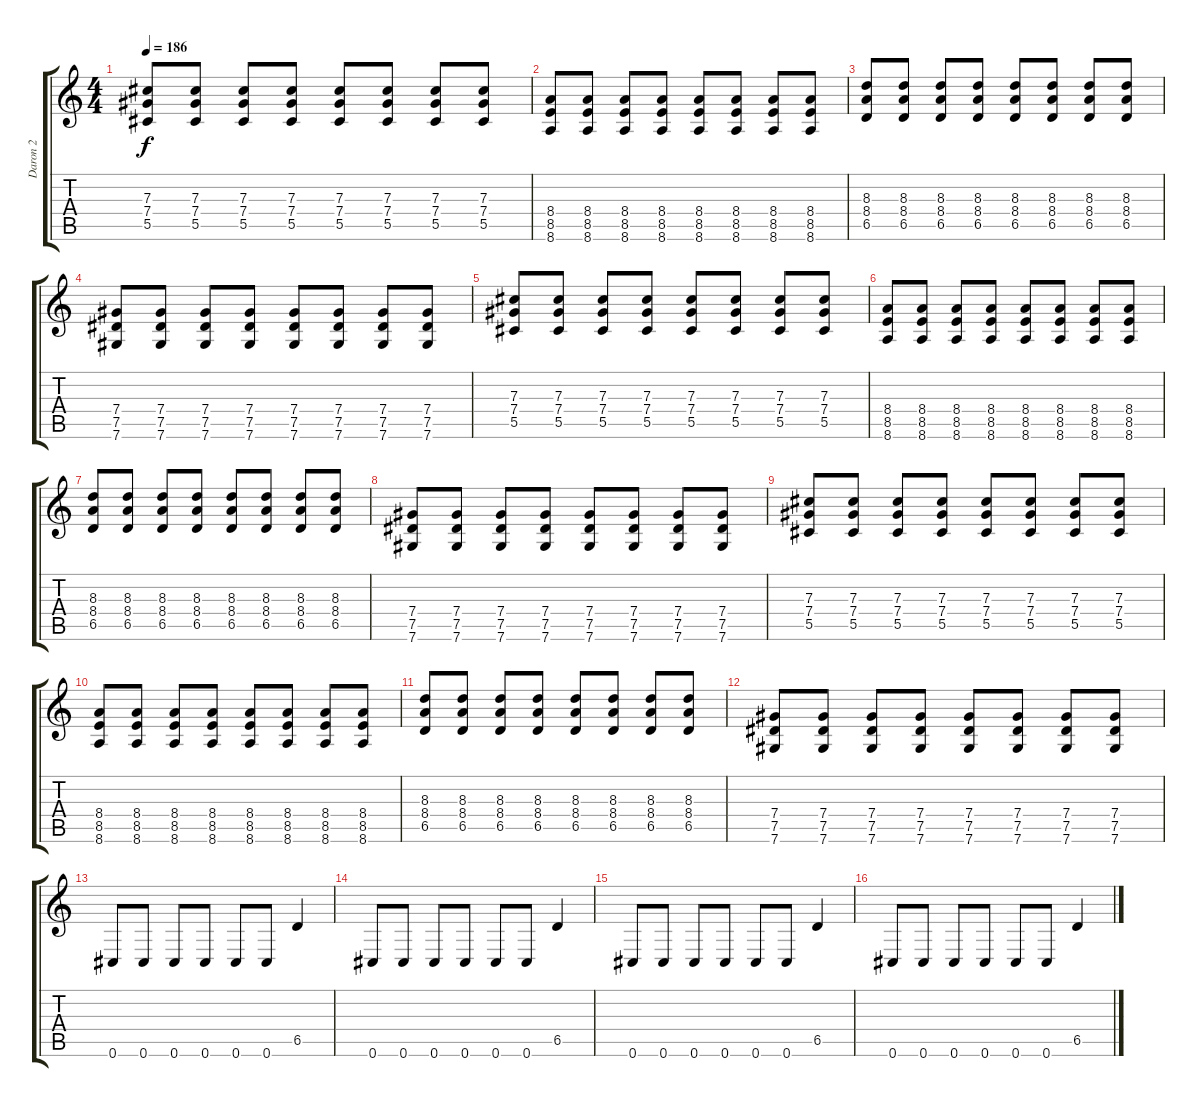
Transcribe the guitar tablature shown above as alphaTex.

\track ("Daron 2" "Daron 2") {instrument overdrivenguitar}
\staff {score tabs}
\tuning (Eb4 Bb3 Gb3 Db3 Ab2 Db2) {hide}
\ts (4 4)
\tempo 186
\clef g2
\ks c
(7.3 7.4 5.5).8{dy f} (7.3 7.4 5.5).8 (7.3 7.4 5.5).8 (7.3 7.4 5.5).8 (7.3 7.4 5.5).8 (7.3 7.4 5.5).8 (7.3 7.4 5.5).8 (7.3 7.4 5.5).8 |
(8.4 8.5 8.6).8 (8.4 8.5 8.6).8 (8.4 8.5 8.6).8 (8.4 8.5 8.6).8 (8.4 8.5 8.6).8 (8.4 8.5 8.6).8 (8.4 8.5 8.6).8 (8.4 8.5 8.6).8 |
(8.3 8.4 6.5).8 (8.3 8.4 6.5).8 (8.3 8.4 6.5).8 (8.3 8.4 6.5).8 (8.3 8.4 6.5).8 (8.3 8.4 6.5).8 (8.3 8.4 6.5).8 (8.3 8.4 6.5).8 |
(7.4 7.5 7.6).8 (7.4 7.5 7.6).8 (7.4 7.5 7.6).8 (7.4 7.5 7.6).8 (7.4 7.5 7.6).8 (7.4 7.5 7.6).8 (7.4 7.5 7.6).8 (7.4 7.5 7.6).8 |
(7.3 7.4 5.5).8 (7.3 7.4 5.5).8 (7.3 7.4 5.5).8 (7.3 7.4 5.5).8 (7.3 7.4 5.5).8 (7.3 7.4 5.5).8 (7.3 7.4 5.5).8 (7.3 7.4 5.5).8 |
(8.4 8.5 8.6).8 (8.4 8.5 8.6).8 (8.4 8.5 8.6).8 (8.4 8.5 8.6).8 (8.4 8.5 8.6).8 (8.4 8.5 8.6).8 (8.4 8.5 8.6).8 (8.4 8.5 8.6).8 |
(8.3 8.4 6.5).8 (8.3 8.4 6.5).8 (8.3 8.4 6.5).8 (8.3 8.4 6.5).8 (8.3 8.4 6.5).8 (8.3 8.4 6.5).8 (8.3 8.4 6.5).8 (8.3 8.4 6.5).8 |
(7.4 7.5 7.6).8 (7.4 7.5 7.6).8 (7.4 7.5 7.6).8 (7.4 7.5 7.6).8 (7.4 7.5 7.6).8 (7.4 7.5 7.6).8 (7.4 7.5 7.6).8 (7.4 7.5 7.6).8 |
(7.3 7.4 5.5).8 (7.3 7.4 5.5).8 (7.3 7.4 5.5).8 (7.3 7.4 5.5).8 (7.3 7.4 5.5).8 (7.3 7.4 5.5).8 (7.3 7.4 5.5).8 (7.3 7.4 5.5).8 |
(8.4 8.5 8.6).8 (8.4 8.5 8.6).8 (8.4 8.5 8.6).8 (8.4 8.5 8.6).8 (8.4 8.5 8.6).8 (8.4 8.5 8.6).8 (8.4 8.5 8.6).8 (8.4 8.5 8.6).8 |
(8.3 8.4 6.5).8 (8.3 8.4 6.5).8 (8.3 8.4 6.5).8 (8.3 8.4 6.5).8 (8.3 8.4 6.5).8 (8.3 8.4 6.5).8 (8.3 8.4 6.5).8 (8.3 8.4 6.5).8 |
(7.4 7.5 7.6).8 (7.4 7.5 7.6).8 (7.4 7.5 7.6).8 (7.4 7.5 7.6).8 (7.4 7.5 7.6).8 (7.4 7.5 7.6).8 (7.4 7.5 7.6).8 (7.4 7.5 7.6).8 |
0.6.8 0.6.8 0.6.8 0.6.8 0.6.8 0.6.8 6.5.4 |
0.6.8 0.6.8 0.6.8 0.6.8 0.6.8 0.6.8 6.5.4 |
0.6.8 0.6.8 0.6.8 0.6.8 0.6.8 0.6.8 6.5.4 |
0.6.8 0.6.8 0.6.8 0.6.8 0.6.8 0.6.8 6.5.4
